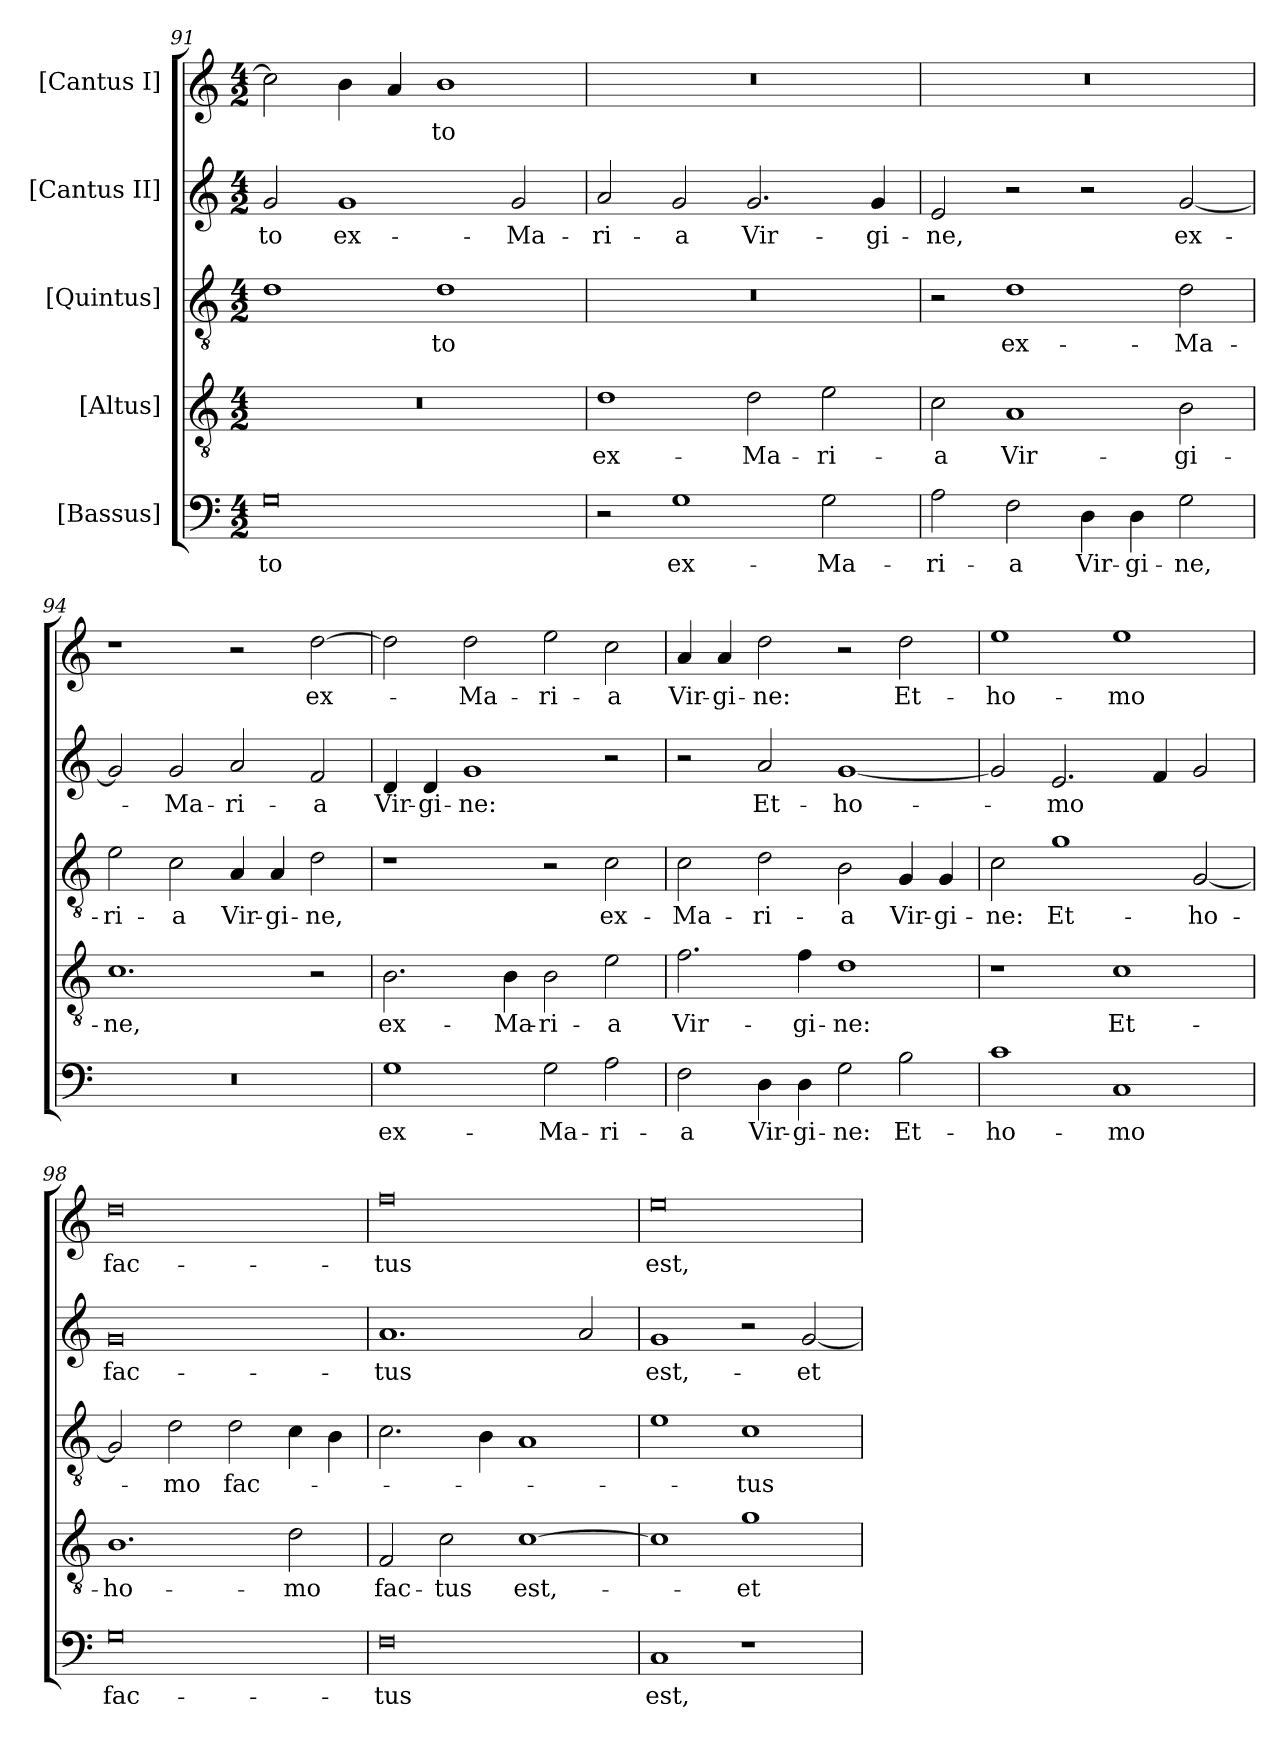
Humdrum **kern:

**kern	**text	**kern	**text	**kern	**text	**kern	**text	**kern	**text
*part5	*part5	*part4	*part4	*part3	*part3	*part2	*part2	*part1	*part1
*staff5	*staff5	*staff4	*staff4	*staff3	*staff3	*staff2	*staff2	*staff1	*staff1
*I"[Bassus]	*	*I"[Altus]	*	*I"[Quintus]	*	*I"[Cantus II]	*	*I"[Cantus I]	*
*clefF4	*	*clefGv2	*	*clefGv2	*	*clefG2	*	*clefG2	*
*k[]	*	*k[]	*	*k[]	*	*k[]	*	*k[]	*
*M4/2	*	*M4/2	*	*M4/2	*	*M4/2	*	*M4/2	*
=91	=91	=91	=91	=91	=91	=91	=91	=91	=91
0G\	-to	0r	.	1d\	.	2g/	-to	2cc\]	.
.	.	.	.	.	.	1g/	ex-	4b\	.
.	.	.	.	.	.	.	.	4a/	.
.	.	.	.	1d\	-to	.	.	1b\	-to
.	.	.	.	.	.	2g/	Ma-	.	.
=92	=92	=92	=92	=92	=92	=92	=92	=92	=92
2r	.	1d\	ex-	0r	.	2a/	-ri-	0r	.
1G\	ex-	.	.	.	.	2g/	-a	.	.
.	.	2d\	Ma-	.	.	2.g/	Vir-	.	.
2G\	Ma-	2e\	-ri-	.	.	.	.	.	.
.	.	.	.	.	.	4g/	-gi-	.	.
=93	=93	=93	=93	=93	=93	=93	=93	=93	=93
2A\	-ri-	2c\	-a	2r	.	2e/	-ne,	0r	.
2F\	-a	1A/	Vir-	1d\	ex-	2r	.	.	.
4D\	Vir-	.	.	.	.	2r	.	.	.
4D\	-gi-	.	.	.	.	.	.	.	.
2G\	-ne,	2B\	-gi-	2d\	Ma-	[2g/	ex-	.	.
=94	=94	=94	=94	=94	=94	=94	=94	=94	=94
0r	.	1.c\	-ne,	2e\	-ri-	2g/]	.	1r	.
.	.	.	.	2c\	-a	2g/	Ma-	.	.
.	.	.	.	4A/	Vir-	2a/	-ri-	2r	.
.	.	.	.	4A/	-gi-	.	.	.	.
.	.	2r	.	2d\	-ne,	2f/	-a	[2dd\	ex-
=95	=95	=95	=95	=95	=95	=95	=95	=95	=95
1G\	ex-	2.B\	ex-	1r	.	4d/	Vir-	2dd\]	.
.	.	.	.	.	.	4d/	-gi-	.	.
.	.	.	.	.	.	1g/	-ne:	2dd\	Ma-
.	.	4B\	Ma-	.	.	.	.	.	.
2G\	Ma-	2B\	-ri-	2r	.	.	.	2ee\	-ri-
2A\	-ri-	2e\	-a	2c\	ex-	2r	.	2cc\	-a
=96	=96	=96	=96	=96	=96	=96	=96	=96	=96
2F\	-a	2.f\	Vir-	2c\	Ma-	2r	.	4a/	Vir-
.	.	.	.	.	.	.	.	4a/	-gi-
4D\	Vir-	.	.	2d\	-ri-	2a/	Et-	2dd\	-ne:
4D\	-gi-	4f\	-gi-	.	.	.	.	.	.
2G\	-ne:	1d\	-ne:	2B\	-a	[1g/	ho-	2r	.
2B\	Et-	.	.	4G/	Vir-	.	.	2dd\	Et-
.	.	.	.	4G/	-gi-	.	.	.	.
=97	=97	=97	=97	=97	=97	=97	=97	=97	=97
1c\	ho-	1r	.	2c\	-ne:	2g/]	.	1ee\	ho-
.	.	.	.	1g\	Et-	2.e/	-mo	.	.
1C/	-mo	1c\	Et-	.	.	.	.	1ee\	-mo
.	.	.	.	.	.	4f/	.	.	.
.	.	.	.	[2G/	ho-	2g/	.	.	.
=98	=98	=98	=98	=98	=98	=98	=98	=98	=98
0G\	fac-	1.B\	ho-	2G/]	.	0g/	fac-	0dd\	fac-
.	.	.	.	2d\	-mo	.	.	.	.
.	.	.	.	2d\	fac-	.	.	.	.
.	.	2d\	-mo	4c\	.	.	.	.	.
.	.	.	.	4B\	.	.	.	.	.
=99	=99	=99	=99	=99	=99	=99	=99	=99	=99
0F\	-tus	2F/	fac-	2.c\	.	1.a/	-tus	0ff\	-tus
.	.	2c\	-tus	.	.	.	.	.	.
.	.	.	.	4B\	.	.	.	.	.
.	.	[1c\	est,-	1A/	.	.	.	.	.
.	.	.	.	.	.	2a/	.	.	.
=100	=100	=100	=100	=100	=100	=100	=100	=100	=100
1C/	est,-	1c\]	.	1e\	.	1g/	est,-	0ee\	est,-
1r	.	1g\	et-	1c\	-tus	2r	.	.	.
.	.	.	.	.	.	[2g/	et-	.	.
=	=	=	=	=	=	=	=	=	=
*-	*-	*-	*-	*-	*-	*-	*-	*-	*-
